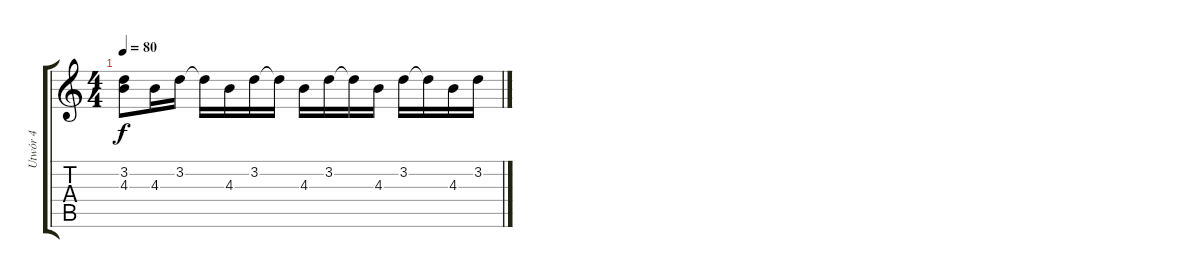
\track ("Utwór 4" "Utwór 4") {instrument electricguitarmuted}
\staff {score tabs}
\tuning (E4 B3 G3 D3 A2 E2) {hide}
\ts (4 4)
\tempo 80
\clef g2
\ks c
(3.2{t} 4.3{t}).8{dy f} 4.3.16 3.2.16 3.2{t}.16 4.3.16 3.2.16 3.2{t}.16 4.3.16 3.2.16 3.2{t}.16 4.3.16 3.2.16 3.2{t}.16 4.3.16 3.2.16
